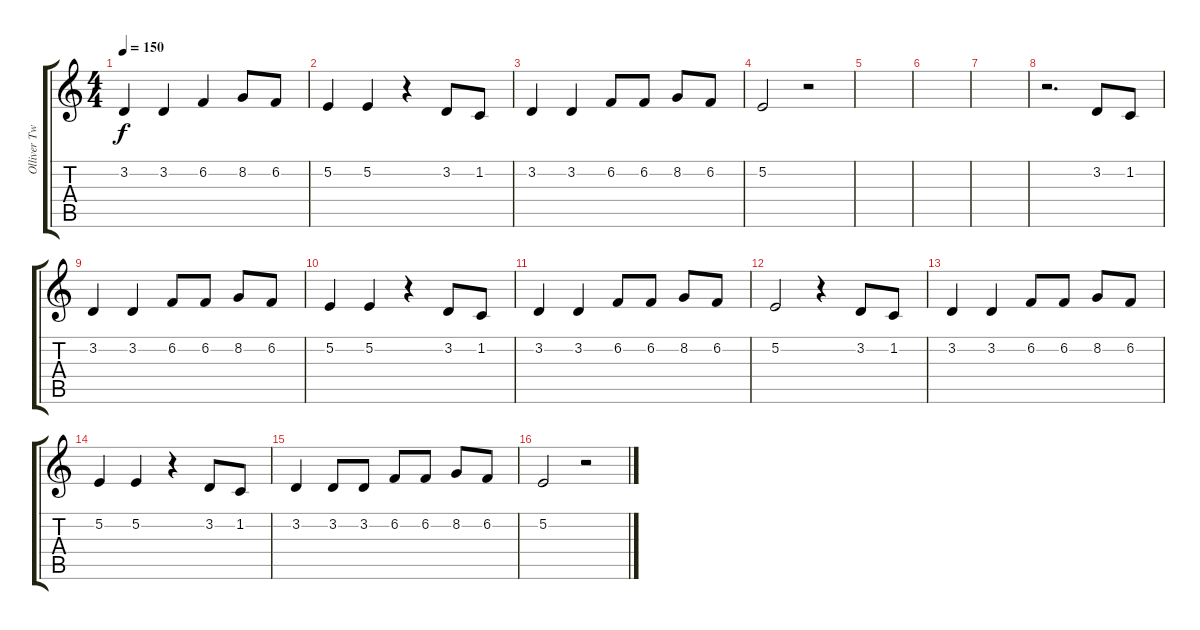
\track ("Olliver Twisted" "Olliver Tw") {instrument sopranosax}
\staff {score tabs}
\tuning (E4 B3 G3 D3 A2 E2) {hide}
\ts (4 4)
\tempo 150
\clef g2
\ks c
3.2.4{dy f} 3.2.4 6.2.4 8.2.8 6.2.8 |
5.2.4 5.2.4 r.4 3.2.8 1.2.8 |
3.2.4 3.2.4 6.2.8 6.2.8 8.2.8 6.2.8 |
5.2.2 r.2 |
|
|
|
r.2{d} 3.2.8 1.2.8 |
3.2.4 3.2.4 6.2.8 6.2.8 8.2.8 6.2.8 |
5.2.4 5.2.4 r.4 3.2.8 1.2.8 |
3.2.4 3.2.4 6.2.8 6.2.8 8.2.8 6.2.8 |
5.2.2 r.4 3.2.8 1.2.8 |
3.2.4 3.2.4 6.2.8 6.2.8 8.2.8 6.2.8 |
5.2.4 5.2.4 r.4 3.2.8 1.2.8 |
3.2.4 3.2.8 3.2.8 6.2.8 6.2.8 8.2.8 6.2.8 |
5.2.2 r.2
